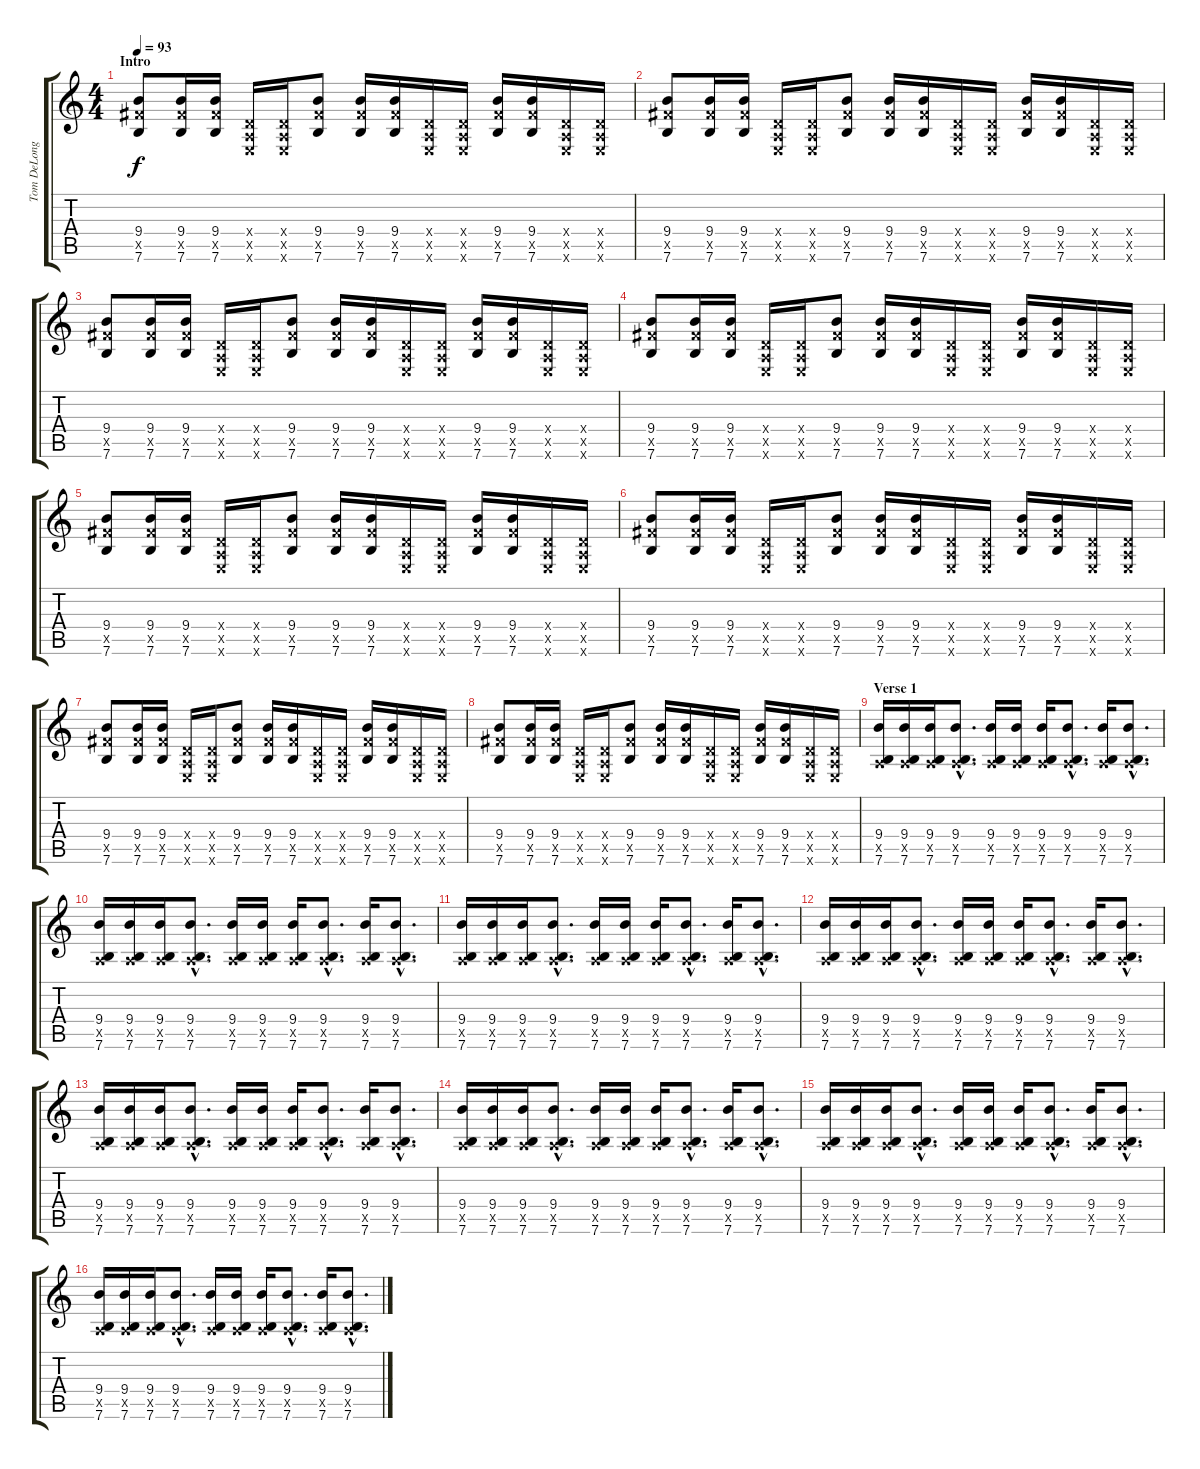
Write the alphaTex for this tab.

\track ("Tom DeLonge" "Tom DeLong") {instrument distortionguitar}
\staff {score tabs}
\tuning (E4 B3 G3 D3 A2 E2) {hide}
\ts (4 4)
\section ("" "Intro")
\tempo 93
\clef g2
\ks c
(9.4 9.5{x} 7.6).8{dy f volume 13 balance 3 instrument distortionguitar} (9.4 9.5{x} 7.6).16 (9.4 9.5{x} 7.6).16 (0.4{x} 0.5{x} 0.6{x}).16 (0.4{x} 0.5{x} 0.6{x}).16 (9.4 9.5{x} 7.6).8 (9.4 9.5{x} 7.6).16 (9.4 9.5{x} 7.6).16 (0.4{x} 0.5{x} 0.6{x}).16 (0.4{x} 0.5{x} 0.6{x}).16 (9.4 9.5{x} 7.6).16 (9.4 9.5{x} 7.6).16 (0.4{x} 0.5{x} 0.6{x}).16 (0.4{x} 0.5{x} 0.6{x}).16 |
(9.4 9.5{x} 7.6).8 (9.4 9.5{x} 7.6).16 (9.4 9.5{x} 7.6).16 (0.4{x} 0.5{x} 0.6{x}).16 (0.4{x} 0.5{x} 0.6{x}).16 (9.4 9.5{x} 7.6).8 (9.4 9.5{x} 7.6).16 (9.4 9.5{x} 7.6).16 (0.4{x} 0.5{x} 0.6{x}).16 (0.4{x} 0.5{x} 0.6{x}).16 (9.4 9.5{x} 7.6).16 (9.4 9.5{x} 7.6).16 (0.4{x} 0.5{x} 0.6{x}).16 (0.4{x} 0.5{x} 0.6{x}).16 |
(9.4 9.5{x} 7.6).8 (9.4 9.5{x} 7.6).16 (9.4 9.5{x} 7.6).16 (0.4{x} 0.5{x} 0.6{x}).16 (0.4{x} 0.5{x} 0.6{x}).16 (9.4 9.5{x} 7.6).8 (9.4 9.5{x} 7.6).16 (9.4 9.5{x} 7.6).16 (0.4{x} 0.5{x} 0.6{x}).16 (0.4{x} 0.5{x} 0.6{x}).16 (9.4 9.5{x} 7.6).16 (9.4 9.5{x} 7.6).16 (0.4{x} 0.5{x} 0.6{x}).16 (0.4{x} 0.5{x} 0.6{x}).16 |
(9.4 9.5{x} 7.6).8 (9.4 9.5{x} 7.6).16 (9.4 9.5{x} 7.6).16 (0.4{x} 0.5{x} 0.6{x}).16 (0.4{x} 0.5{x} 0.6{x}).16 (9.4 9.5{x} 7.6).8 (9.4 9.5{x} 7.6).16 (9.4 9.5{x} 7.6).16 (0.4{x} 0.5{x} 0.6{x}).16 (0.4{x} 0.5{x} 0.6{x}).16 (9.4 9.5{x} 7.6).16 (9.4 9.5{x} 7.6).16 (0.4{x} 0.5{x} 0.6{x}).16 (0.4{x} 0.5{x} 0.6{x}).16 |
(9.4 9.5{x} 7.6).8 (9.4 9.5{x} 7.6).16 (9.4 9.5{x} 7.6).16 (0.4{x} 0.5{x} 0.6{x}).16 (0.4{x} 0.5{x} 0.6{x}).16 (9.4 9.5{x} 7.6).8 (9.4 9.5{x} 7.6).16 (9.4 9.5{x} 7.6).16 (0.4{x} 0.5{x} 0.6{x}).16 (0.4{x} 0.5{x} 0.6{x}).16 (9.4 9.5{x} 7.6).16 (9.4 9.5{x} 7.6).16 (0.4{x} 0.5{x} 0.6{x}).16 (0.4{x} 0.5{x} 0.6{x}).16 |
(9.4 9.5{x} 7.6).8 (9.4 9.5{x} 7.6).16 (9.4 9.5{x} 7.6).16 (0.4{x} 0.5{x} 0.6{x}).16 (0.4{x} 0.5{x} 0.6{x}).16 (9.4 9.5{x} 7.6).8 (9.4 9.5{x} 7.6).16 (9.4 9.5{x} 7.6).16 (0.4{x} 0.5{x} 0.6{x}).16 (0.4{x} 0.5{x} 0.6{x}).16 (9.4 9.5{x} 7.6).16 (9.4 9.5{x} 7.6).16 (0.4{x} 0.5{x} 0.6{x}).16 (0.4{x} 0.5{x} 0.6{x}).16 |
(9.4 9.5{x} 7.6).8 (9.4 9.5{x} 7.6).16 (9.4 9.5{x} 7.6).16 (0.4{x} 0.5{x} 0.6{x}).16 (0.4{x} 0.5{x} 0.6{x}).16 (9.4 9.5{x} 7.6).8 (9.4 9.5{x} 7.6).16 (9.4 9.5{x} 7.6).16 (0.4{x} 0.5{x} 0.6{x}).16 (0.4{x} 0.5{x} 0.6{x}).16 (9.4 9.5{x} 7.6).16 (9.4 9.5{x} 7.6).16 (0.4{x} 0.5{x} 0.6{x}).16 (0.4{x} 0.5{x} 0.6{x}).16 |
(9.4 9.5{x} 7.6).8 (9.4 9.5{x} 7.6).16 (9.4 9.5{x} 7.6).16 (0.4{x} 0.5{x} 0.6{x}).16 (0.4{x} 0.5{x} 0.6{x}).16 (9.4 9.5{x} 7.6).8 (9.4 9.5{x} 7.6).16 (9.4 9.5{x} 7.6).16 (0.4{x} 0.5{x} 0.6{x}).16 (0.4{x} 0.5{x} 0.6{x}).16 (9.4 9.5{x} 7.6).16 (9.4 9.5{x} 7.6).16 (0.4{x} 0.5{x} 0.6{x}).16 (0.4{x} 0.5{x} 0.6{x}).16 |
\section ("" "Verse 1")
(9.4 0.5{x} 7.6).16{balance 0 instrument electricguitarclean} (9.4 0.5{x} 7.6).16 (9.4 0.5{x} 7.6).16 (9.4{hac} 0.5{hac x} 7.6{hac}).8{d} (9.4 0.5{x} 7.6).16 (9.4 0.5{x} 7.6).16 (9.4 0.5{x} 7.6).16 (9.4{hac} 0.5{hac x} 7.6{hac}).8{d} (9.4 0.5{x} 7.6).16 (9.4{hac} 0.5{hac x} 7.6{hac}).8{d} |
(9.4 0.5{x} 7.6).16 (9.4 0.5{x} 7.6).16 (9.4 0.5{x} 7.6).16 (9.4{hac} 0.5{hac x} 7.6{hac}).8{d} (9.4 0.5{x} 7.6).16 (9.4 0.5{x} 7.6).16 (9.4 0.5{x} 7.6).16 (9.4{hac} 0.5{hac x} 7.6{hac}).8{d} (9.4 0.5{x} 7.6).16 (9.4{hac} 0.5{hac x} 7.6{hac}).8{d} |
(9.4 0.5{x} 7.6).16 (9.4 0.5{x} 7.6).16 (9.4 0.5{x} 7.6).16 (9.4{hac} 0.5{hac x} 7.6{hac}).8{d} (9.4 0.5{x} 7.6).16 (9.4 0.5{x} 7.6).16 (9.4 0.5{x} 7.6).16 (9.4{hac} 0.5{hac x} 7.6{hac}).8{d} (9.4 0.5{x} 7.6).16 (9.4{hac} 0.5{hac x} 7.6{hac}).8{d} |
(9.4 0.5{x} 7.6).16 (9.4 0.5{x} 7.6).16 (9.4 0.5{x} 7.6).16 (9.4{hac} 0.5{hac x} 7.6{hac}).8{d} (9.4 0.5{x} 7.6).16 (9.4 0.5{x} 7.6).16 (9.4 0.5{x} 7.6).16 (9.4{hac} 0.5{hac x} 7.6{hac}).8{d} (9.4 0.5{x} 7.6).16 (9.4{hac} 0.5{hac x} 7.6{hac}).8{d} |
(9.4 0.5{x} 7.6).16 (9.4 0.5{x} 7.6).16 (9.4 0.5{x} 7.6).16 (9.4{hac} 0.5{hac x} 7.6{hac}).8{d} (9.4 0.5{x} 7.6).16 (9.4 0.5{x} 7.6).16 (9.4 0.5{x} 7.6).16 (9.4{hac} 0.5{hac x} 7.6{hac}).8{d} (9.4 0.5{x} 7.6).16 (9.4{hac} 0.5{hac x} 7.6{hac}).8{d} |
(9.4 0.5{x} 7.6).16 (9.4 0.5{x} 7.6).16 (9.4 0.5{x} 7.6).16 (9.4{hac} 0.5{hac x} 7.6{hac}).8{d} (9.4 0.5{x} 7.6).16 (9.4 0.5{x} 7.6).16 (9.4 0.5{x} 7.6).16 (9.4{hac} 0.5{hac x} 7.6{hac}).8{d} (9.4 0.5{x} 7.6).16 (9.4{hac} 0.5{hac x} 7.6{hac}).8{d} |
(9.4 0.5{x} 7.6).16 (9.4 0.5{x} 7.6).16 (9.4 0.5{x} 7.6).16 (9.4{hac} 0.5{hac x} 7.6{hac}).8{d} (9.4 0.5{x} 7.6).16 (9.4 0.5{x} 7.6).16 (9.4 0.5{x} 7.6).16 (9.4{hac} 0.5{hac x} 7.6{hac}).8{d} (9.4 0.5{x} 7.6).16 (9.4{hac} 0.5{hac x} 7.6{hac}).8{d} |
(9.4 0.5{x} 7.6).16 (9.4 0.5{x} 7.6).16 (9.4 0.5{x} 7.6).16 (9.4{hac} 0.5{hac x} 7.6{hac}).8{d} (9.4 0.5{x} 7.6).16 (9.4 0.5{x} 7.6).16 (9.4 0.5{x} 7.6).16 (9.4{hac} 0.5{hac x} 7.6{hac}).8{d} (9.4 0.5{x} 7.6).16 (9.4{hac} 0.5{hac x} 7.6{hac}).8{d}
